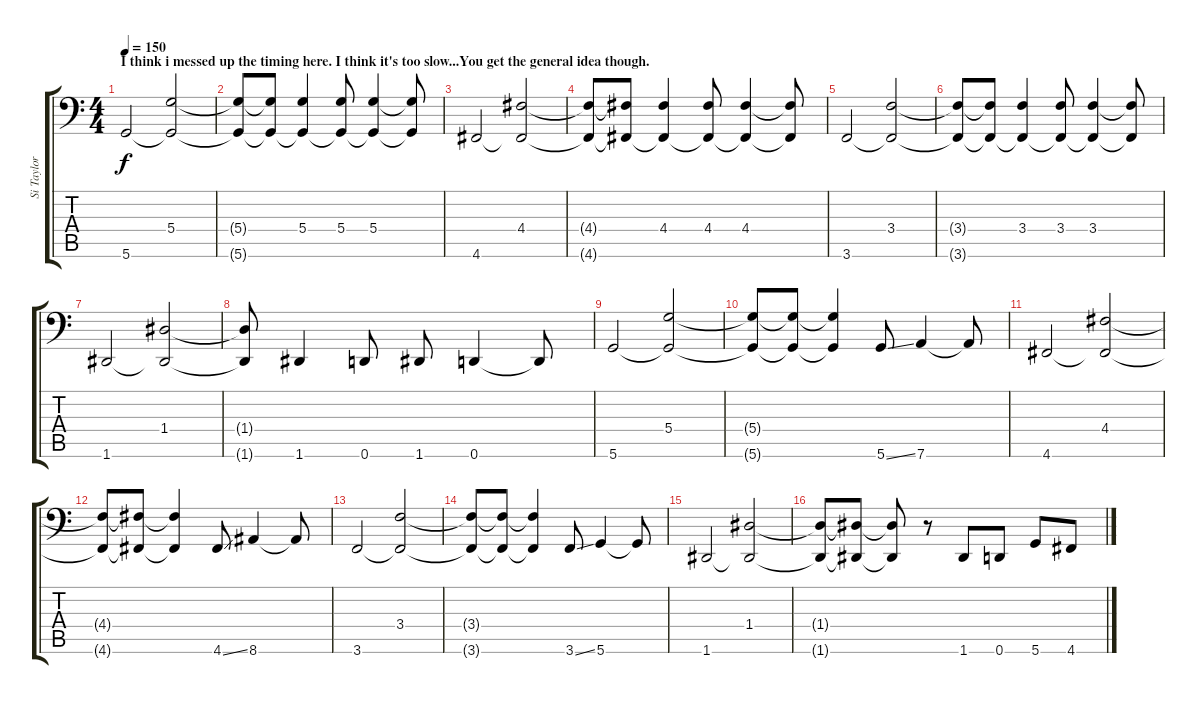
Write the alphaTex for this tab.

\track ("Si Taylor (Bass)" "Si Taylor ") {instrument electricbasspick}
\staff {score tabs}
\tuning (E4 B3 G2 D2 A1 D1) {hide}
\ts (4 4)
\section ("" "I think i messed up the timing here. I think it's too slow...You get the general idea though.")
\tempo 150
\clef f4
\ks c
5.6.2{dy f} (5.4 5.6{t}).2 |
(5.4{t} 5.6{t}).8 (5.4{t} 5.6{t}).8 (5.4 5.6{t}).4 (5.4 5.6{t}).8 (5.4 5.6{t}).4 (5.4{t} 5.6{t}).8 |
4.6.2 (4.4 4.6{t}).2 |
(4.4{t} 4.6{t}).8 (4.4{t} 4.6{t}).8 (4.4 4.6{t}).4 (4.4 4.6{t}).8 (4.4 4.6{t}).4 (4.4{t} 4.6{t}).8 |
3.6.2 (3.4 3.6{t}).2 |
(3.4{t} 3.6{t}).8 (3.4{t} 3.6{t}).8 (3.4 3.6{t}).4 (3.4 3.6{t}).8 (3.4 3.6{t}).4 (3.4{t} 3.6{t}).8 |
1.6.2 (1.4 1.6{t}).2 |
(1.4{t} 1.6{t}).8 1.6.4 0.6.8 1.6.8 0.6.4 0.6{t}.8 |
5.6.2 (5.4 5.6{t}).2 |
(5.4{t} 5.6{t}).8 (5.4{t} 5.6{t}).8 (5.4{t} 5.6{t}).4 5.6{ss}.8 7.6.4 7.6{t}.8 |
4.6.2 (4.4 4.6{t}).2 |
(4.4{t} 4.6{t}).8 (4.4{t} 4.6{t}).8 (4.4{t} 4.6{t}).4 4.6{ss}.8 8.6.4 8.6{t}.8 |
3.6.2 (3.4 3.6{t}).2 |
(3.4{t} 3.6{t}).8 (3.4{t} 3.6{t}).8 (3.4{t} 3.6{t}).4 3.6{ss}.8 5.6.4 5.6{t}.8 |
1.6.2 (1.4 1.6{t}).2 |
(1.4{t} 1.6{t}).8 (1.4{t} 1.6{t}).8 (1.4{t} 1.6{t}).8 r.8 1.6.8 0.6.8 5.6.8 4.6.8
